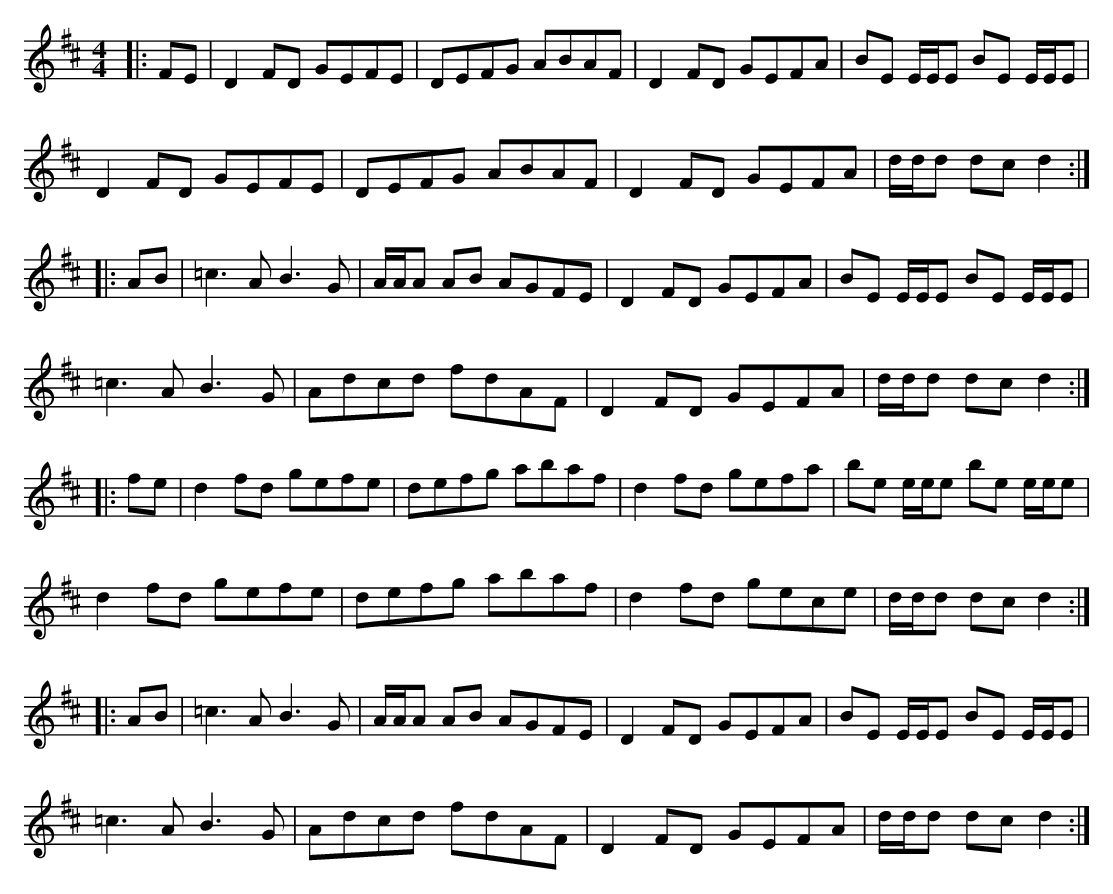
X:1
M:4/4
K:D
|:FE | D2 FD GEFE | DEFG ABAF | D2 FD GEFA | BE E/E/E BE E/E/E |
 D2 FD GEFE | DEFG ABAF | D2 FD GEFA | d/d/d dc d2 :|
|:AB | =c3 A B3 G | A/A/A AB AGFE | D2 FD GEFA | BE E/E/E BE E/E/E |
 =c3 A B3 G | Adcd fdAF |D2 FD GEFA| d/d/d dc d2 :|
|:fe | d2 fd gefe | defg abaf | d2 fd gefa | be e/e/e be e/e/e |
 d2 fd gefe | defg abaf | d2 fd gece | d/d/d dc d2 :|
|:AB | =c3 A B3 G | A/A/A AB AGFE | D2 FD GEFA | BE E/E/E BE E/E/E |
 =c3 A B3 G | Adcd fdAF |D2 FD GEFA| d/d/d dc d2 :|
